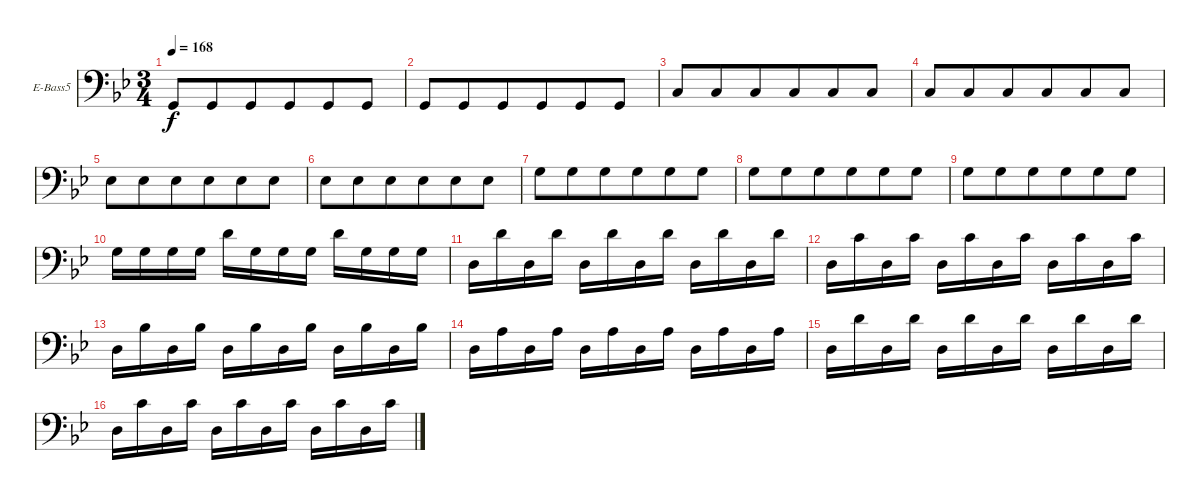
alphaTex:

\defaultSystemsLayout 4
\bracketExtendMode groupsimilarinstruments
\firstSystemTrackNameOrientation horizontal
\otherSystemsTrackNameOrientation horizontal
\track ("Violoncello" "E-Bass5") {instrument electricbassfinger}
\staff {score}
\tuning (G2 D2 A1 E1 B0)
\ts (3 4)
\tempo 168
\clef f4
\ks gminor
3.4.8{dy f beam merge} 3.4.8{beam merge} 3.4.8{beam merge} 3.4.8{beam merge} 3.4.8{beam merge} 3.4.8{beam merge} |
3.4.8{beam merge} 3.4.8{beam merge} 3.4.8{beam merge} 3.4.8{beam merge} 3.4.8{beam merge} 3.4.8{beam merge} |
3.3.8{beam merge} 3.3.8{beam merge} 3.3.8{beam merge} 3.3.8{beam merge} 3.3.8{beam merge} 3.3.8 |
3.3.8{beam merge} 3.3.8{beam merge} 3.3.8{beam merge} 3.3.8{beam merge} 3.3.8{beam merge} 3.3.8{beam merge} |
1.2.8{beam merge} 1.2.8{beam merge} 1.2.8{beam merge} 1.2.8{beam merge} 1.2.8{beam merge} 1.2.8{beam merge} |
1.2.8{beam merge} 1.2.8{beam merge} 1.2.8{beam merge} 1.2.8{beam merge} 1.2.8{beam merge} 1.2.8 |
0.1.8{beam merge} 0.1.8{beam merge} 0.1.8{beam merge} 0.1.8{beam merge} 0.1.8{beam merge} 0.1.8{beam merge} |
0.1.8{beam merge} 0.1.8{beam merge} 0.1.8{beam merge} 0.1.8{beam merge} 0.1.8{beam merge} 0.1.8{beam merge} |
0.1.8{beam merge} 0.1.8{beam merge} 0.1.8{beam merge} 0.1.8{beam merge} 0.1.8{beam merge} 0.1.8 |
\scale
0.383148 0.1.16 0.1.16 0.1.16 0.1.16 7.1.16 0.1.16 0.1.16 0.1.16 7.1.16 0.1.16 0.1.16 0.1.16 |
\scale
0.308426 0.2.16 7.1.16 0.2.16 7.1.16 0.2.16 7.1.16 0.2.16 7.1.16 0.2.16 7.1.16 0.2.16 7.1.16 |
\scale
0.308426 0.2.16 5.1.16 0.2.16 5.1.16 0.2.16 5.1.16 0.2.16 5.1.16 0.2.16 5.1.16 0.2.16 5.1.16 |
5.3.16 3.1.16 5.3.16 3.1.16 5.3.16 3.1.16 5.3.16 3.1.16 5.3.16 3.1.16 5.3.16 3.1.16 |
0.2.16 2.1.16 0.2.16 2.1.16 0.2.16 2.1.16 0.2.16 2.1.16 0.2.16 2.1.16 0.2.16 2.1.16 |
0.2.16 7.1.16 0.2.16 7.1.16 0.2.16 7.1.16 0.2.16 7.1.16 0.2.16 7.1.16 0.2.16 7.1.16 |
0.2.16 5.1.16 0.2.16 5.1.16 0.2.16 5.1.16 0.2.16 5.1.16 0.2.16 5.1.16 0.2.16 5.1.16
